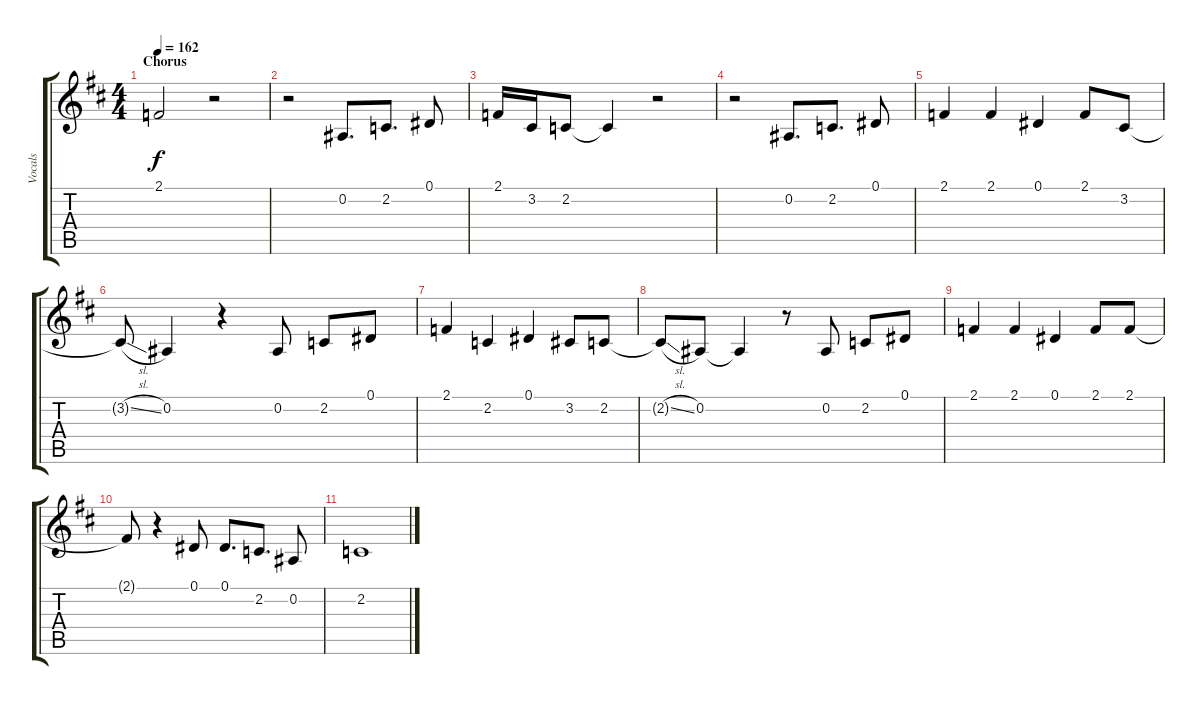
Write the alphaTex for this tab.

\track ("Vocals" "Vocals") {instrument oboe}
\staff {score tabs}
\tuning (Eb4 Bb3 Gb3 Db3 Ab2 Eb2) {hide}
\ts (4 4)
\section ("" "Chorus")
\tempo 162
\clef g2
\ks d
2.1.2{dy f} r.2 |
r.2 0.2.8{d} 2.2.8{d} 0.1.8 |
2.1.16 3.2.16 2.2.8 2.2{t}.4 r.2 |
r.2 0.2.8{d} 2.2.8{d} 0.1.8 |
2.1.4 2.1.4 0.1.4 2.1.8 3.2.8 |
3.2{sl t}.8 0.2.4 r.4 0.2.8 2.2.8 0.1.8 |
2.1.4 2.2.4 0.1.4 3.2.8 2.2.8 |
2.2{sl t}.8 0.2.8 0.2{t}.4 r.8 0.2.8 2.2.8 0.1.8 |
2.1.4 2.1.4 0.1.4 2.1.8 2.1.8 |
2.1{t}.8 r.4 0.1.8 0.1.8{d} 2.2.8{d} 0.2.8 |
2.2.1
